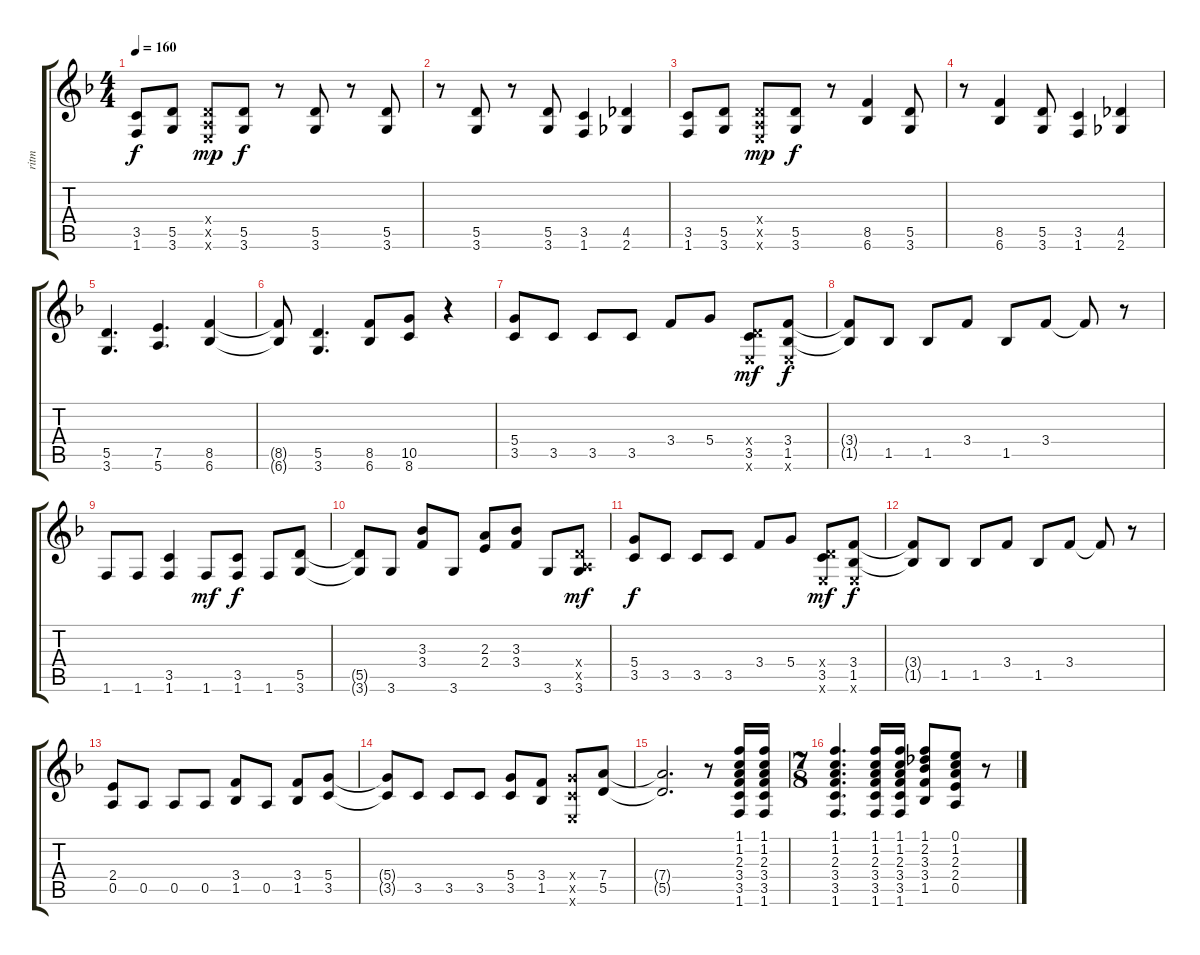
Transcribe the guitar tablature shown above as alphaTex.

\track ("ritm" "ritm") {instrument electricguitarclean}
\staff {score tabs}
\tuning (E4 B3 G3 D3 A2 E2) {hide}
\ts (4 4)
\tempo 160
\clef g2
\ks f
(3.5 1.6).8{dy f} (5.5 3.6).8 (0.4{x} 0.5{x} 0.6{x}).8{dy mp} (5.5 3.6).8{dy f} r.8 (5.5 3.6).8 r.8 (5.5 3.6).8 |
r.8 (5.5 3.6).8 r.8 (5.5 3.6).8 (3.5 1.6).4 (4.5 2.6).4 |
(3.5 1.6).8 (5.5 3.6).8 (0.4{x} 0.5{x} 0.6{x}).8{dy mp} (5.5 3.6).8{dy f} r.8 (8.5 6.6).4 (5.5 3.6).8 |
r.8 (8.5 6.6).4 (5.5 3.6).8 (3.5 1.6).4 (4.5 2.6).4 |
(5.5 3.6).4{d} (7.5 5.6).4{d} (8.5 6.6).4 |
(8.5{t} 6.6{t}).8 (5.5 3.6).4{d} (8.5 6.6).8 (10.5 8.6).8 r.4 |
(5.4 3.5).8 3.5.8 3.5.8 3.5.8 3.4.8 5.4.8 (0.4{x} 3.5 0.6{x}).8{dy mf} (3.4 1.5 0.6{x}).8{dy f} |
(3.4{t} 1.5{t}).8 1.5.8 1.5.8 3.4.8 1.5.8 3.4.8 3.4{t}.8 r.8 |
1.6.8 1.6.8 (3.5 1.6).4 1.6.8{dy mf} (3.5 1.6).8{dy f} 1.6.8 (5.5 3.6).8 |
(5.5{t} 3.6{t}).8 3.6.8 (3.3 3.4).8 3.6.8 (2.3 2.4).8 (3.3 3.4).8 3.6.8 (0.4{x} 0.5{x} 3.6).8{dy mf} |
(5.4 3.5).8{dy f} 3.5.8 3.5.8 3.5.8 3.4.8 5.4.8 (0.4{x} 3.5 0.6{x}).8{dy mf} (3.4 1.5 0.6{x}).8{dy f} |
(3.4{t} 1.5{t}).8 1.5.8 1.5.8 3.4.8 1.5.8 3.4.8 3.4{t}.8 r.8 |
(2.4 0.5).8 0.5.8 0.5.8 0.5.8 (3.4 1.5).8 0.5.8 (3.4 1.5).8 (5.4 3.5).8 |
(5.4{t} 3.5{t}).8 3.5.8 3.5.8 3.5.8 (5.4 3.5).8 (3.4 1.5).8 (5.4{x} 3.5{x} 0.6{x}).8 (7.4 5.5).8 |
(7.4{t} 5.5{t}).2{d} r.8 (1.1 1.2 2.3 3.4 3.5 1.6).16{instrument electricguitarclean} (1.1 1.2 2.3 3.4 3.5 1.6).16 |
\ts (7 8)
(1.1 1.2 2.3 3.4 3.5 1.6).4{d} (1.1 1.2 2.3 3.4 3.5 1.6).16 (1.1 1.2 2.3 3.4 3.5 1.6).16 (1.1 2.2 3.3 3.4 1.5).8 (0.1 1.2 2.3 2.4 0.5).8 r.8{instrument distortionguitar}
